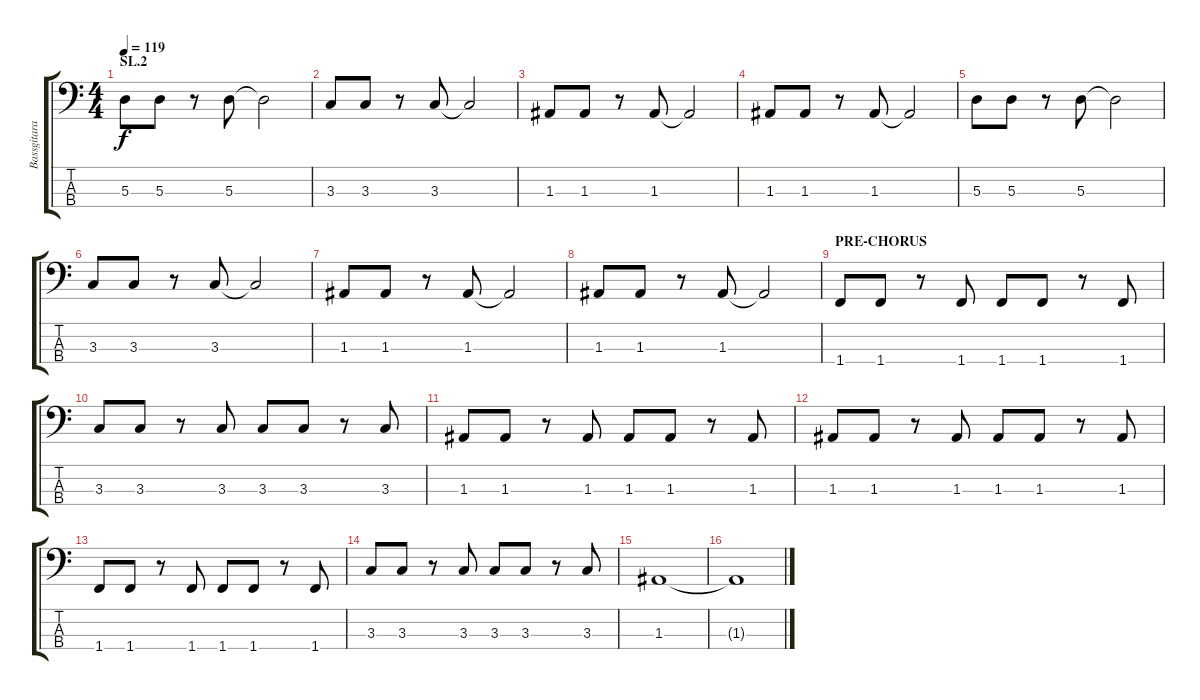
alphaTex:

\track ("Bassgitara" "Bassgitara") {instrument electricbassfinger}
\staff {score tabs}
\tuning (G2 D2 A1 E1) {hide}
\ts (4 4)
\section ("" "SL.2")
\tempo 119
\clef f4
\ks c
5.3.8{dy f} 5.3.8 r.8 5.3.8 5.3{t}.2 |
3.3.8 3.3.8 r.8 3.3.8 3.3{t}.2 |
1.3.8 1.3.8 r.8 1.3.8 1.3{t}.2 |
1.3.8 1.3.8 r.8 1.3.8 1.3{t}.2 |
5.3.8 5.3.8 r.8 5.3.8 5.3{t}.2 |
3.3.8 3.3.8 r.8 3.3.8 3.3{t}.2 |
1.3.8 1.3.8 r.8 1.3.8 1.3{t}.2 |
1.3.8 1.3.8 r.8 1.3.8 1.3{t}.2 |
\section ("" "PRE-CHORUS")
1.4.8 1.4.8 r.8 1.4.8 1.4.8 1.4.8 r.8 1.4.8 |
3.3.8 3.3.8 r.8 3.3.8 3.3.8 3.3.8 r.8 3.3.8 |
1.3.8 1.3.8 r.8 1.3.8 1.3.8 1.3.8 r.8 1.3.8 |
1.3.8 1.3.8 r.8 1.3.8 1.3.8 1.3.8 r.8 1.3.8 |
1.4.8 1.4.8 r.8 1.4.8 1.4.8 1.4.8 r.8 1.4.8 |
3.3.8 3.3.8 r.8 3.3.8 3.3.8 3.3.8 r.8 3.3.8 |
1.3.1 |
1.3{t}.1
